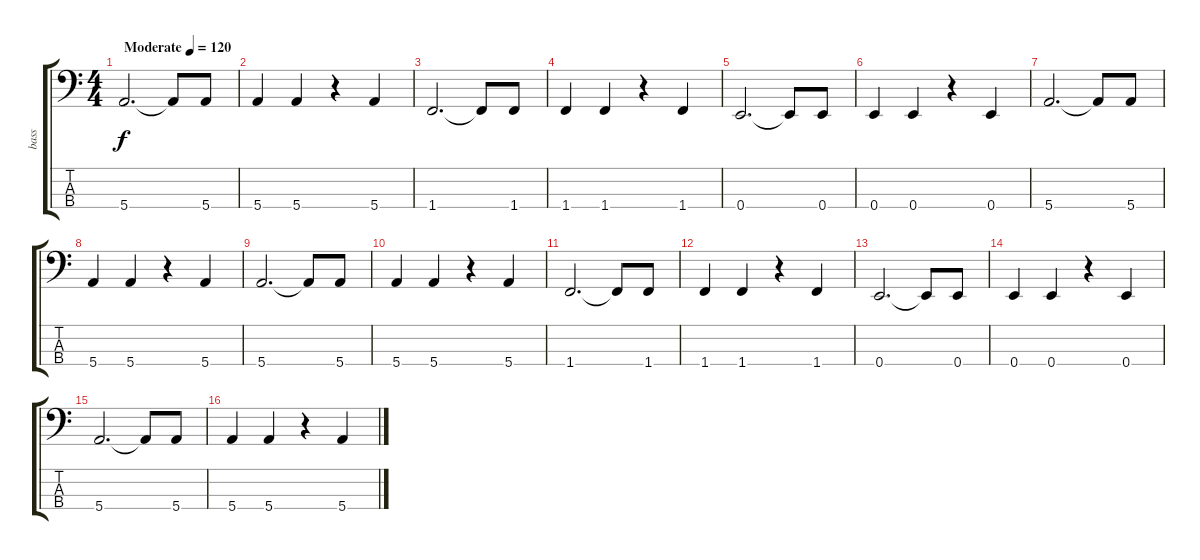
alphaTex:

\track ("bass" "bass") {instrument electricbassfinger}
\staff {score tabs}
\tuning (G2 D2 A1 E1) {hide}
\ts (4 4)
\tempo (120 "Moderate")
\clef f4
\ks c
5.4.2{d dy f instrument electricbassfinger} 5.4{t}.8 5.4.8 |
5.4.4 5.4.4 r.4 5.4.4 |
1.4.2{d} 1.4{t}.8 1.4.8 |
1.4.4 1.4.4 r.4 1.4.4 |
0.4.2{d} 0.4{t}.8 0.4.8 |
0.4.4 0.4.4 r.4 0.4.4 |
5.4.2{d} 5.4{t}.8 5.4.8 |
5.4.4 5.4.4 r.4 5.4.4 |
5.4.2{d} 5.4{t}.8 5.4.8 |
5.4.4 5.4.4 r.4 5.4.4 |
1.4.2{d} 1.4{t}.8 1.4.8 |
1.4.4 1.4.4 r.4 1.4.4 |
0.4.2{d} 0.4{t}.8 0.4.8 |
0.4.4 0.4.4 r.4 0.4.4 |
5.4.2{d} 5.4{t}.8 5.4.8 |
5.4.4 5.4.4 r.4 5.4.4
